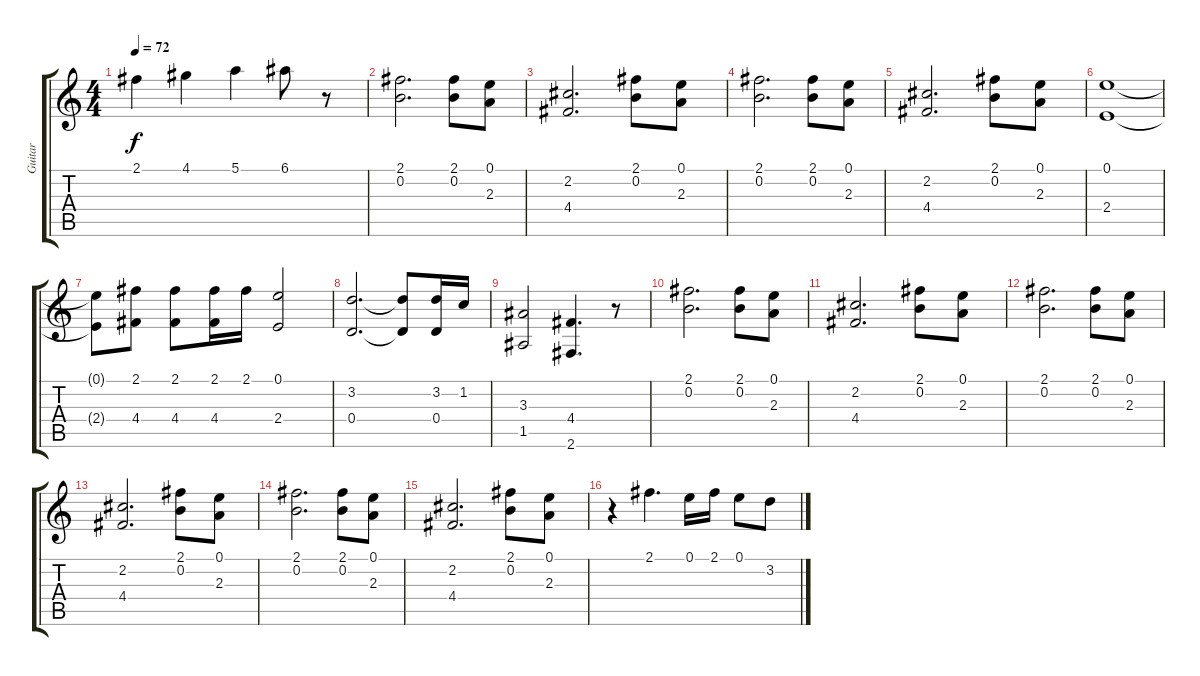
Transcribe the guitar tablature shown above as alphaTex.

\track ("Guitar" "Guitar") {instrument electricguitarjazz}
\staff {score tabs}
\tuning (E4 B3 G3 D3 A2 E2) {hide}
\ts (4 4)
\tempo 72
\clef g2
\ks c
2.1.4{dy f} 4.1.4 5.1.4 6.1.8 r.8 |
(2.1 0.2).2{d} (2.1 0.2).8 (0.1 2.3).8 |
(2.2 4.4).2{d} (2.1 0.2).8 (0.1 2.3).8 |
(2.1 0.2).2{d} (2.1 0.2).8 (0.1 2.3).8 |
(2.2 4.4).2{d} (2.1 0.2).8 (0.1 2.3).8 |
(0.1 2.4).1 |
(0.1{t} 2.4{t}).8 (2.1 4.4).8 (2.1 4.4).8 (2.1 4.4).16 2.1.16 (0.1 2.4).2 |
(3.2 0.4).2{d} (3.2{t} 0.4{t}).8 (3.2 0.4).16 1.2.16 |
(3.3 1.5).2 (4.4 2.6).4{d} r.8 |
(2.1 0.2).2{d} (2.1 0.2).8 (0.1 2.3).8 |
(2.2 4.4).2{d} (2.1 0.2).8 (0.1 2.3).8 |
(2.1 0.2).2{d} (2.1 0.2).8 (0.1 2.3).8 |
(2.2 4.4).2{d} (2.1 0.2).8 (0.1 2.3).8 |
(2.1 0.2).2{d} (2.1 0.2).8 (0.1 2.3).8 |
(2.2 4.4).2{d} (2.1 0.2).8 (0.1 2.3).8 |
r.4 2.1.4{d} 0.1.16 2.1.16 0.1.8 3.2.8
